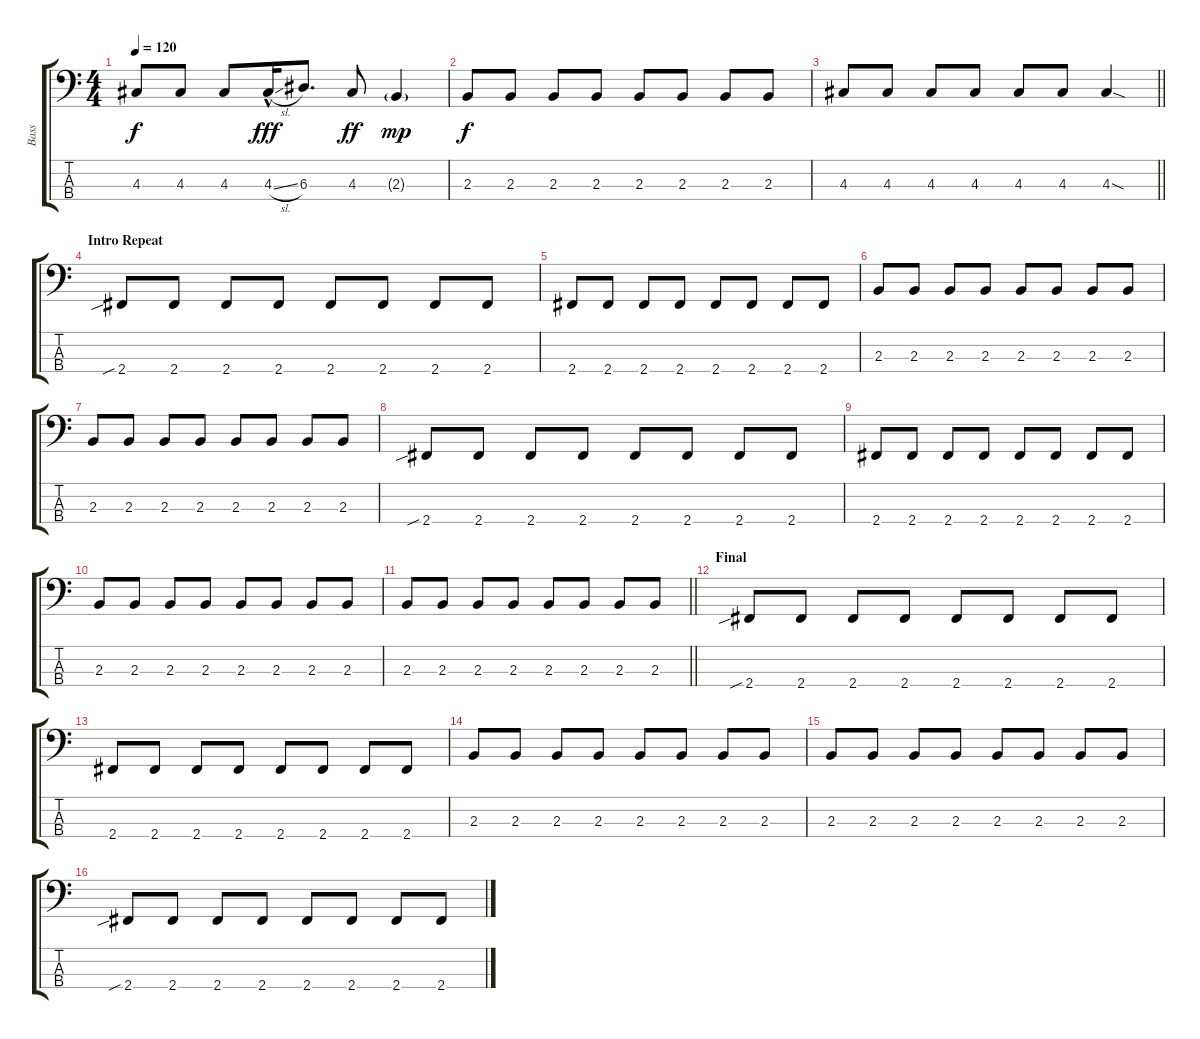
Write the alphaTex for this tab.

\track ("Bass" "Bass") {instrument electricbassfinger}
\staff {score tabs}
\tuning (G2 D2 A1 E1) {hide}
\ts (4 4)
\tempo 120
\clef f4
\ks c
4.3.8{dy f} 4.3.8 4.3.8 4.3{sl hac}.16{dy fff volume 16 instrument slapbass1} 6.3.8{d} 4.3.8{dy ff} 2.3{g}.4{dy mp} |
2.3.8{dy f volume 15 instrument electricbassfinger} 2.3.8 2.3.8 2.3.8 2.3.8 2.3.8 2.3.8 2.3.8 |
\barLineRight lightlight
4.3.8 4.3.8 4.3.8 4.3.8 4.3.8 4.3.8 4.3{sod}.4 |
\section ("" "Intro Repeat")
2.4{sib}.8 2.4.8 2.4.8 2.4.8 2.4.8 2.4.8 2.4.8 2.4.8 |
2.4.8 2.4.8 2.4.8 2.4.8 2.4.8 2.4.8 2.4.8 2.4.8 |
2.3.8 2.3.8 2.3.8 2.3.8 2.3.8 2.3.8 2.3.8 2.3.8 |
2.3.8 2.3.8 2.3.8 2.3.8 2.3.8 2.3.8 2.3.8 2.3.8 |
2.4{sib}.8 2.4.8 2.4.8 2.4.8 2.4.8 2.4.8 2.4.8 2.4.8 |
2.4.8 2.4.8 2.4.8 2.4.8 2.4.8 2.4.8 2.4.8 2.4.8 |
2.3.8 2.3.8 2.3.8 2.3.8 2.3.8 2.3.8 2.3.8 2.3.8 |
\barLineRight lightlight
2.3.8 2.3.8 2.3.8 2.3.8 2.3.8 2.3.8 2.3.8 2.3.8 |
\section ("" "Final")
2.4{sib}.8 2.4.8 2.4.8 2.4.8 2.4.8 2.4.8 2.4.8 2.4.8 |
2.4.8 2.4.8 2.4.8 2.4.8 2.4.8 2.4.8 2.4.8 2.4.8 |
2.3.8 2.3.8 2.3.8 2.3.8 2.3.8 2.3.8 2.3.8 2.3.8 |
2.3.8 2.3.8 2.3.8 2.3.8 2.3.8 2.3.8 2.3.8 2.3.8 |
2.4{sib}.8 2.4.8 2.4.8 2.4.8 2.4.8 2.4.8 2.4.8 2.4.8
